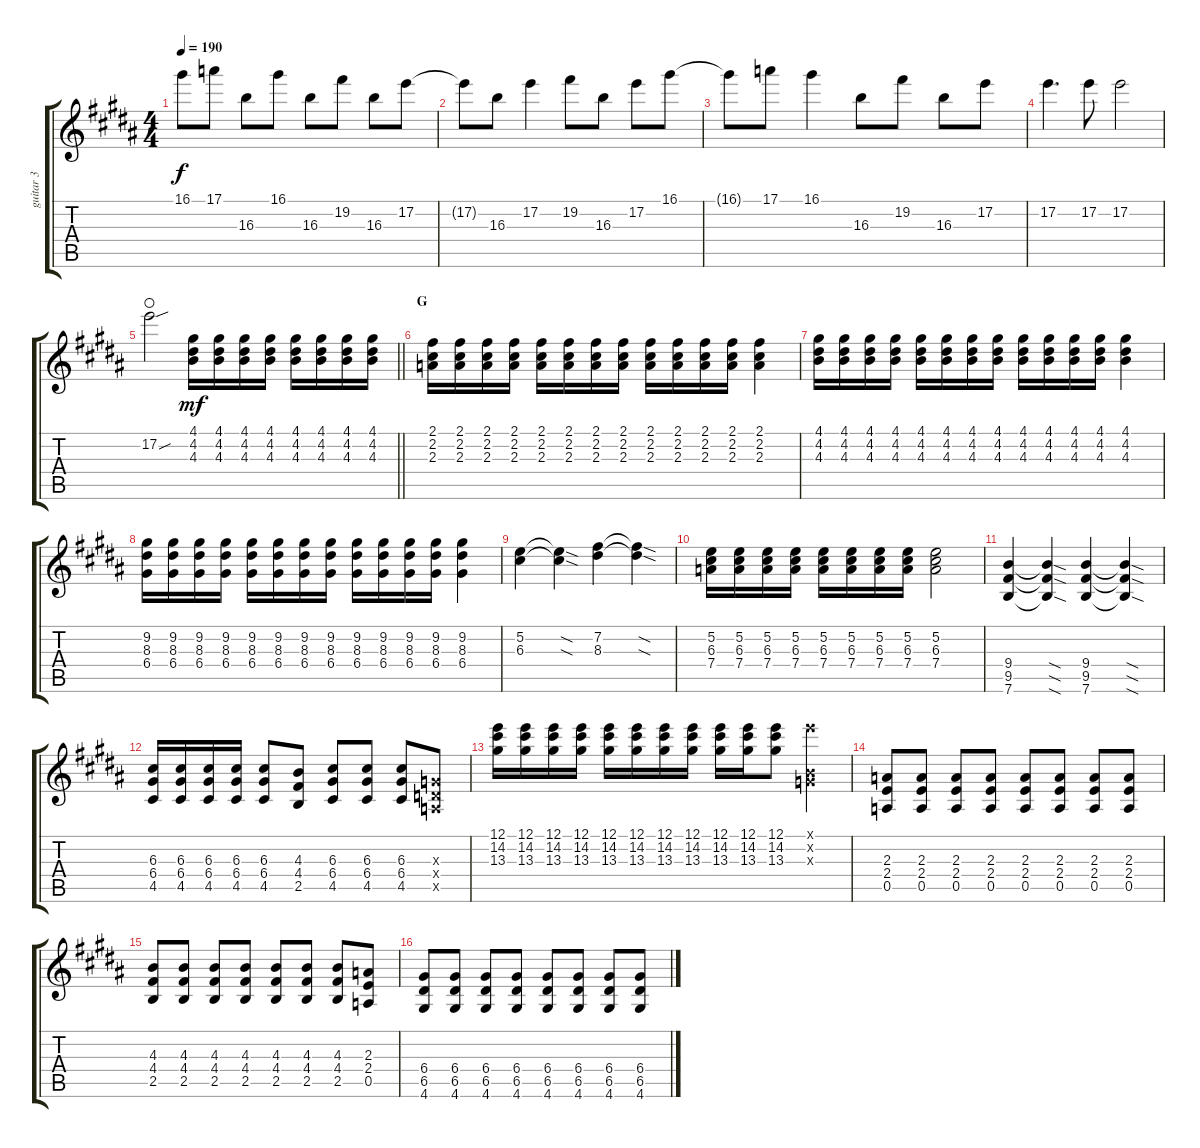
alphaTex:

\track ("guitar 3" "guitar 3") {instrument distortionguitar}
\staff {score tabs}
\tuning (E4 B3 G3 D3 A2 E2) {hide}
\ts (4 4)
\tempo 190
\clef g2
\ks b
16.1{t}.8{dy f} 17.1.8 16.3.8 16.1.8 16.3.8 19.2.8 16.3.8 17.2.8 |
17.2{t}.8 16.3.8 17.2.4 19.2.8 16.3.8 17.2.8 16.1.8 |
16.1{t}.8 17.1.8 16.1.4 16.3.8 19.2.8 16.3.8 17.2.8 |
17.2.4{d} 17.2.8 17.2.2 |
\barLineRight lightlight
17.2{sou}.2{waho} (4.1 4.2 4.3).16{dy mf} (4.1 4.2 4.3).16 (4.1 4.2 4.3).16 (4.1 4.2 4.3).16 (4.1 4.2 4.3).16 (4.1 4.2 4.3).16 (4.1 4.2 4.3).16 (4.1 4.2 4.3).16 |
\section ("" "G")
(2.1 2.2 2.3).16 (2.1 2.2 2.3).16 (2.1 2.2 2.3).16 (2.1 2.2 2.3).16 (2.1 2.2 2.3).16 (2.1 2.2 2.3).16 (2.1 2.2 2.3).16 (2.1 2.2 2.3).16 (2.1 2.2 2.3).16 (2.1 2.2 2.3).16 (2.1 2.2 2.3).16 (2.1 2.2 2.3).16 (2.1 2.2 2.3).4 |
(4.1 4.2 4.3).16 (4.1 4.2 4.3).16 (4.1 4.2 4.3).16 (4.1 4.2 4.3).16 (4.1 4.2 4.3).16 (4.1 4.2 4.3).16 (4.1 4.2 4.3).16 (4.1 4.2 4.3).16 (4.1 4.2 4.3).16 (4.1 4.2 4.3).16 (4.1 4.2 4.3).16 (4.1 4.2 4.3).16 (4.1 4.2 4.3).4 |
(9.2 8.3 6.4).16 (9.2 8.3 6.4).16 (9.2 8.3 6.4).16 (9.2 8.3 6.4).16 (9.2 8.3 6.4).16 (9.2 8.3 6.4).16 (9.2 8.3 6.4).16 (9.2 8.3 6.4).16 (9.2 8.3 6.4).16 (9.2 8.3 6.4).16 (9.2 8.3 6.4).16 (9.2 8.3 6.4).16 (9.2 8.3 6.4).4 |
(5.2 6.3).4 (5.2{sod t} 6.3{sod t}).4 (7.2 8.3).4 (7.2{sod t} 8.3{sod t}).4 |
(5.2 6.3 7.4).16 (5.2 6.3 7.4).16 (5.2 6.3 7.4).16 (5.2 6.3 7.4).16 (5.2 6.3 7.4).16 (5.2 6.3 7.4).16 (5.2 6.3 7.4).16 (5.2 6.3 7.4).16 (5.2 6.3 7.4).2 |
(9.4 9.5 7.6).4 (9.4{sod t} 9.5{sod t} 7.6{sod t}).4 (9.4 9.5 7.6).4 (9.4{sod t} 9.5{sod t} 7.6{sod t}).4 |
(6.3 6.4 4.5).16 (6.3 6.4 4.5).16 (6.3 6.4 4.5).16 (6.3 6.4 4.5).16 (6.3 6.4 4.5).8 (4.3 4.4 2.5).8 (6.3 6.4 4.5).8 (6.3 6.4 4.5).8 (6.3 6.4 4.5).8 (0.3{x} 0.4{x} 0.5{x}).8 |
(12.1 14.2 13.3).16 (12.1 14.2 13.3).16 (12.1 14.2 13.3).16 (12.1 14.2 13.3).16 (12.1 14.2 13.3).16 (12.1 14.2 13.3).16 (12.1 14.2 13.3).16 (12.1 14.2 13.3).16 (12.1 14.2 13.3).16 (12.1 14.2 13.3).16 (12.1 14.2 13.3).8 (12.1{x} 0.2{x} 0.3{x}).4 |
(2.3 2.4 0.5).8 (2.3 2.4 0.5).8 (2.3 2.4 0.5).8 (2.3 2.4 0.5).8 (2.3 2.4 0.5).8 (2.3 2.4 0.5).8 (2.3 2.4 0.5).8 (2.3 2.4 0.5).8 |
(4.3 4.4 2.5).8 (4.3 4.4 2.5).8 (4.3 4.4 2.5).8 (4.3 4.4 2.5).8 (4.3 4.4 2.5).8 (4.3 4.4 2.5).8 (4.3 4.4 2.5).8 (2.3 2.4 0.5).8 |
(6.4 6.5 4.6).8 (6.4 6.5 4.6).8 (6.4 6.5 4.6).8 (6.4 6.5 4.6).8 (6.4 6.5 4.6).8 (6.4 6.5 4.6).8 (6.4 6.5 4.6).8 (6.4 6.5 4.6).8
